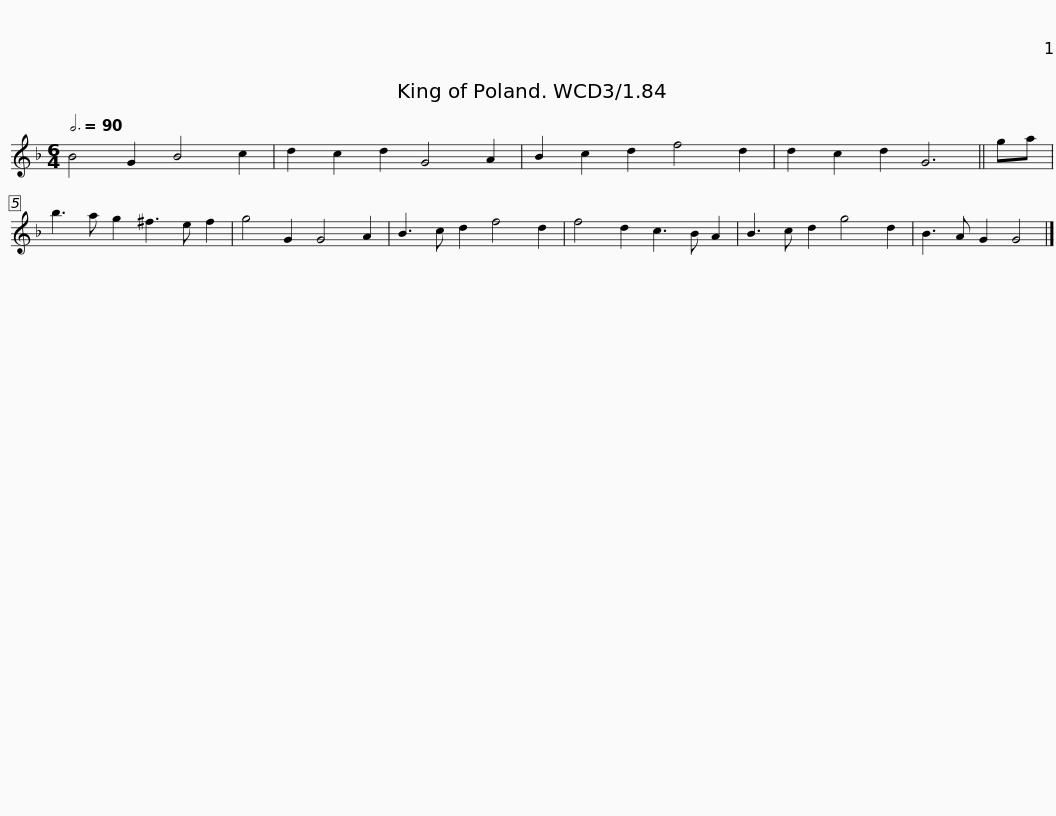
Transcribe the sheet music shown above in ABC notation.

X:1
L:1/8
Q:3/4=90
M:6/4
I:linebreak $
K:F
V:1 treble
V:1
 B4 G2 B4 c2 | d2 c2 d2 G4 A2 | B2 c2 d2 f4 d2 | d2 c2 d2 G6 || ga | %5
 b3 a g2 ^f3 e f2 | g4 G2 G4 A2 | B3 c d2 f4 d2 |$ f4 d2 c3 B A2 | B3 c d2 g4 d2 | %10
 B3 A G2 G4 |] %11
